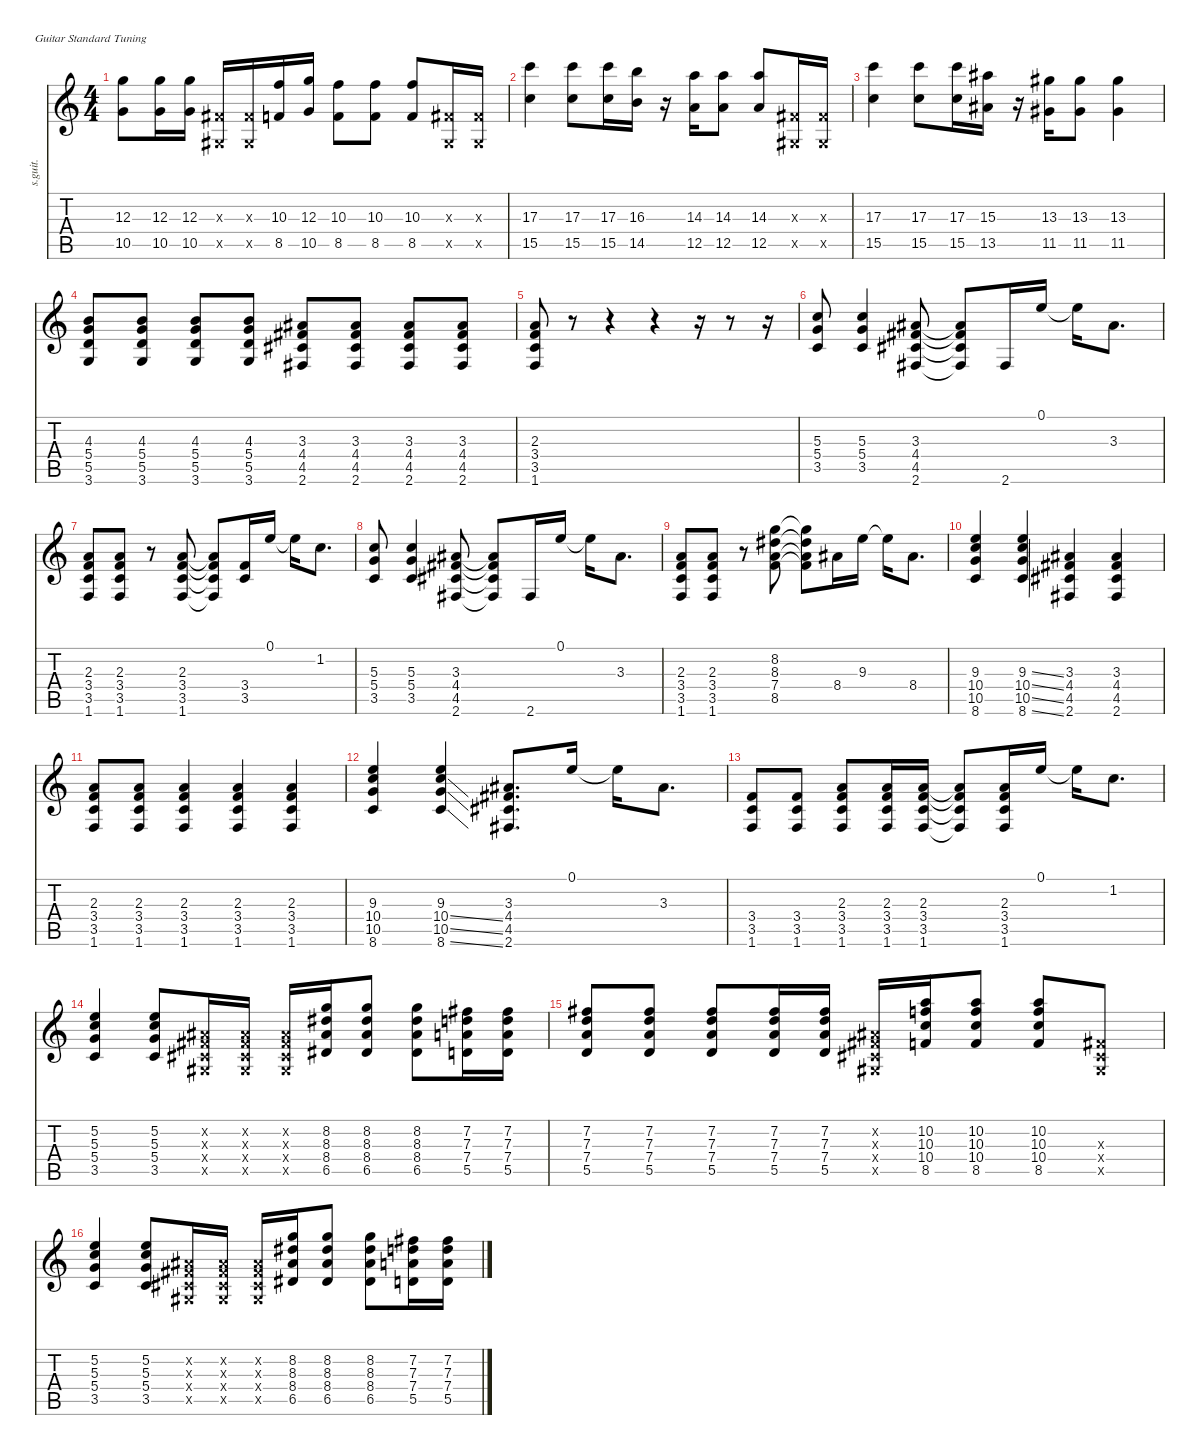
\defaultSystemsLayout 4
\hideDynamics
\bracketExtendMode nobrackets
\track ("Ed O'Brien" "s.guit.") {instrument overdrivenguitar}
\staff {score tabs}
\tuning (E4 B3 G3 D3 A2 E2)
\ts (4 4)
\tempo (88 hide)
\clef g2
\ks c
(12.3 10.5).8{lyrics (0 "") lyrics (1 "") lyrics (2 "") lyrics (3 "") lyrics (4 "") dy f} (12.3 10.5).16{lyrics (0 "") lyrics (1 "") lyrics (2 "") lyrics (3 "") lyrics (4 "")} (12.3 10.5).16{lyrics (0 "") lyrics (1 "") lyrics (2 "") lyrics (3 "") lyrics (4 "")} (-1.3{x acc #} -1.5{x acc #}).16{lyrics (0 "") lyrics (1 "") lyrics (2 "") lyrics (3 "") lyrics (4 "")} (-1.3{x acc #} -1.5{x acc #}).16{lyrics (0 "") lyrics (1 "") lyrics (2 "") lyrics (3 "") lyrics (4 "")} (10.3 8.5).16{lyrics (0 "") lyrics (1 "") lyrics (2 "") lyrics (3 "") lyrics (4 "")} (12.3 10.5).16{lyrics (0 "") lyrics (1 "") lyrics (2 "") lyrics (3 "") lyrics (4 "")} (10.3 8.5).8{lyrics (0 "") lyrics (1 "") lyrics (2 "") lyrics (3 "") lyrics (4 "")} (10.3 8.5).8{lyrics (0 "") lyrics (1 "") lyrics (2 "") lyrics (3 "") lyrics (4 "")} (10.3 8.5).8{lyrics (0 "") lyrics (1 "") lyrics (2 "") lyrics (3 "") lyrics (4 "")} (-1.3{x acc #} -1.5{x acc #}).16{lyrics (0 "") lyrics (1 "") lyrics (2 "") lyrics (3 "") lyrics (4 "")} (-1.3{x acc #} -1.5{x acc #}).16{lyrics (0 "") lyrics (1 "") lyrics (2 "") lyrics (3 "") lyrics (4 "")} |
(17.3 15.5).4{lyrics (0 "") lyrics (1 "") lyrics (2 "") lyrics (3 "") lyrics (4 "")} (17.3 15.5).8{lyrics (0 "") lyrics (1 "") lyrics (2 "") lyrics (3 "") lyrics (4 "")} (17.3 15.5).16{lyrics (0 "") lyrics (1 "") lyrics (2 "") lyrics (3 "") lyrics (4 "")} (16.3 14.5).16{lyrics (0 "") lyrics (1 "") lyrics (2 "") lyrics (3 "") lyrics (4 "")} r.16 (14.3 12.5).16{lyrics (0 "") lyrics (1 "") lyrics (2 "") lyrics (3 "") lyrics (4 "")} (14.3 12.5).8{lyrics (0 "") lyrics (1 "") lyrics (2 "") lyrics (3 "") lyrics (4 "")} (14.3 12.5).8{lyrics (0 "") lyrics (1 "") lyrics (2 "") lyrics (3 "") lyrics (4 "")} (-1.3{x acc #} -1.5{x acc #}).16{lyrics (0 "") lyrics (1 "") lyrics (2 "") lyrics (3 "") lyrics (4 "")} (-1.3{x acc #} -1.5{x acc #}).16{lyrics (0 "") lyrics (1 "") lyrics (2 "") lyrics (3 "") lyrics (4 "")} |
(17.3 15.5).4{lyrics (0 "") lyrics (1 "") lyrics (2 "") lyrics (3 "") lyrics (4 "")} (17.3 15.5).8{lyrics (0 "") lyrics (1 "") lyrics (2 "") lyrics (3 "") lyrics (4 "")} (17.3 15.5).16{lyrics (0 "") lyrics (1 "") lyrics (2 "") lyrics (3 "") lyrics (4 "")} (15.3{acc #} 13.5{acc #}).16{lyrics (0 "") lyrics (1 "") lyrics (2 "") lyrics (3 "") lyrics (4 "")} r.16 (13.3{acc #} 11.5{acc #}).16{lyrics (0 "") lyrics (1 "") lyrics (2 "") lyrics (3 "") lyrics (4 "")} (13.3{acc #} 11.5{acc #}).8{lyrics (0 "") lyrics (1 "") lyrics (2 "") lyrics (3 "") lyrics (4 "")} (13.3{acc #} 11.5{acc #}).4{lyrics (0 "") lyrics (1 "") lyrics (2 "") lyrics (3 "") lyrics (4 "")} |
(4.3 5.4 5.5 3.6).8{lyrics (0 "") lyrics (1 "") lyrics (2 "") lyrics (3 "") lyrics (4 "")} (4.3 5.4 5.5 3.6).8{lyrics (0 "") lyrics (1 "") lyrics (2 "") lyrics (3 "") lyrics (4 "")} (4.3 5.4 5.5 3.6).8{lyrics (0 "") lyrics (1 "") lyrics (2 "") lyrics (3 "") lyrics (4 "")} (4.3 5.4 5.5 3.6).8{lyrics (0 "") lyrics (1 "") lyrics (2 "") lyrics (3 "") lyrics (4 "")} (3.3{acc #} 4.4{acc #} 4.5{acc #} 2.6{acc #}).8{lyrics (0 "") lyrics (1 "") lyrics (2 "") lyrics (3 "") lyrics (4 "")} (3.3{acc #} 4.4{acc #} 4.5{acc #} 2.6{acc #}).8{lyrics (0 "") lyrics (1 "") lyrics (2 "") lyrics (3 "") lyrics (4 "")} (3.3{acc #} 4.4{acc #} 4.5{acc #} 2.6{acc #}).8{lyrics (0 "") lyrics (1 "") lyrics (2 "") lyrics (3 "") lyrics (4 "")} (3.3{acc #} 4.4{acc #} 4.5{acc #} 2.6{acc #}).8{lyrics (0 "") lyrics (1 "") lyrics (2 "") lyrics (3 "") lyrics (4 "")} |
(2.3 3.4 3.5 1.6).8{lyrics (0 "") lyrics (1 "") lyrics (2 "") lyrics (3 "") lyrics (4 "")} r.8 r.4 r.4 r.16 r.8 r.16 |
(5.3 5.4 3.5).8{lyrics (0 "") lyrics (1 "") lyrics (2 "") lyrics (3 "") lyrics (4 "")} (5.3 5.4 3.5).4{lyrics (0 "") lyrics (1 "") lyrics (2 "") lyrics (3 "") lyrics (4 "")} (3.3{acc #} 4.4{acc #} 4.5{acc #} 2.6{acc #}).8{lyrics (0 "") lyrics (1 "") lyrics (2 "") lyrics (3 "") lyrics (4 "")} (3.3{t} 4.4{t} 4.5{t} 2.6{t}).8{lyrics (0 "") lyrics (1 "") lyrics (2 "") lyrics (3 "") lyrics (4 "")} 2.6{acc #}.16{lyrics (0 "") lyrics (1 "") lyrics (2 "") lyrics (3 "") lyrics (4 "")} 0.1.16{lyrics (0 "") lyrics (1 "") lyrics (2 "") lyrics (3 "") lyrics (4 "")} 0.1{t}.16{lyrics (0 "") lyrics (1 "") lyrics (2 "") lyrics (3 "") lyrics (4 "")} 3.3{acc #}.8{d lyrics (0 "") lyrics (1 "") lyrics (2 "") lyrics (3 "") lyrics (4 "")} |
(2.3 3.4 3.5 1.6).8{lyrics (0 "") lyrics (1 "") lyrics (2 "") lyrics (3 "") lyrics (4 "")} (2.3 3.4 3.5 1.6).8{lyrics (0 "") lyrics (1 "") lyrics (2 "") lyrics (3 "") lyrics (4 "")} r.8 (2.3 3.4 3.5 1.6).8{lyrics (0 "") lyrics (1 "") lyrics (2 "") lyrics (3 "") lyrics (4 "")} (2.3{t} 3.4{t} 3.5{t} 1.6{t}).8{lyrics (0 "") lyrics (1 "") lyrics (2 "") lyrics (3 "") lyrics (4 "")} (3.4 3.5).16{lyrics (0 "") lyrics (1 "") lyrics (2 "") lyrics (3 "") lyrics (4 "")} 0.1.16{lyrics (0 "") lyrics (1 "") lyrics (2 "") lyrics (3 "") lyrics (4 "")} 0.1{t}.16{lyrics (0 "") lyrics (1 "") lyrics (2 "") lyrics (3 "") lyrics (4 "")} 1.2.8{d lyrics (0 "") lyrics (1 "") lyrics (2 "") lyrics (3 "") lyrics (4 "")} |
(5.3 5.4 3.5).8{lyrics (0 "") lyrics (1 "") lyrics (2 "") lyrics (3 "") lyrics (4 "")} (5.3 5.4 3.5).4{lyrics (0 "") lyrics (1 "") lyrics (2 "") lyrics (3 "") lyrics (4 "")} (3.3{acc #} 4.4{acc #} 4.5{acc #} 2.6{acc #}).8{lyrics (0 "") lyrics (1 "") lyrics (2 "") lyrics (3 "") lyrics (4 "")} (3.3{t} 4.4{t} 4.5{t} 2.6{t}).8{lyrics (0 "") lyrics (1 "") lyrics (2 "") lyrics (3 "") lyrics (4 "")} 2.6{acc #}.16{lyrics (0 "") lyrics (1 "") lyrics (2 "") lyrics (3 "") lyrics (4 "")} 0.1.16{lyrics (0 "") lyrics (1 "") lyrics (2 "") lyrics (3 "") lyrics (4 "")} 0.1{t}.16{lyrics (0 "") lyrics (1 "") lyrics (2 "") lyrics (3 "") lyrics (4 "")} 3.3{acc #}.8{d lyrics (0 "") lyrics (1 "") lyrics (2 "") lyrics (3 "") lyrics (4 "")} |
(2.3 3.4 3.5 1.6).8{lyrics (0 "") lyrics (1 "") lyrics (2 "") lyrics (3 "") lyrics (4 "")} (2.3 3.4 3.5 1.6).8{lyrics (0 "") lyrics (1 "") lyrics (2 "") lyrics (3 "") lyrics (4 "")} r.8 (8.2 8.3{acc #} 7.4 8.5).8{lyrics (0 "") lyrics (1 "") lyrics (2 "") lyrics (3 "") lyrics (4 "")} (8.2{t} 8.3{t} 7.4{t} 8.5{t}).8{lyrics (0 "") lyrics (1 "") lyrics (2 "") lyrics (3 "") lyrics (4 "")} 8.4{acc #}.16{lyrics (0 "") lyrics (1 "") lyrics (2 "") lyrics (3 "") lyrics (4 "")} 9.3.16{lyrics (0 "") lyrics (1 "") lyrics (2 "") lyrics (3 "") lyrics (4 "")} 9.3{t}.16{lyrics (0 "") lyrics (1 "") lyrics (2 "") lyrics (3 "") lyrics (4 "")} 8.4{acc #}.8{d lyrics (0 "") lyrics (1 "") lyrics (2 "") lyrics (3 "") lyrics (4 "")} |
(9.3 10.4 10.5 8.6).4{lyrics (0 "") lyrics (1 "") lyrics (2 "") lyrics (3 "") lyrics (4 "")} (9.3{ss} 10.4{ss} 10.5{ss} 8.6{ss}).4{lyrics (0 "") lyrics (1 "") lyrics (2 "") lyrics (3 "") lyrics (4 "")} (3.3{acc #} 4.4{acc #} 4.5{acc #} 2.6{acc #}).4{lyrics (0 "") lyrics (1 "") lyrics (2 "") lyrics (3 "") lyrics (4 "")} (3.3{acc #} 4.4{acc #} 4.5{acc #} 2.6{acc #}).4{lyrics (0 "") lyrics (1 "") lyrics (2 "") lyrics (3 "") lyrics (4 "")} |
(2.3 3.4 3.5 1.6).8{lyrics (0 "") lyrics (1 "") lyrics (2 "") lyrics (3 "") lyrics (4 "")} (2.3 3.4 3.5 1.6).8{lyrics (0 "") lyrics (1 "") lyrics (2 "") lyrics (3 "") lyrics (4 "")} (2.3 3.4 3.5 1.6).4{lyrics (0 "") lyrics (1 "") lyrics (2 "") lyrics (3 "") lyrics (4 "")} (2.3 3.4 3.5 1.6).4{lyrics (0 "") lyrics (1 "") lyrics (2 "") lyrics (3 "") lyrics (4 "")} (2.3 3.4 3.5 1.6).4{lyrics (0 "") lyrics (1 "") lyrics (2 "") lyrics (3 "") lyrics (4 "")} |
(9.3 10.4 10.5 8.6).4{lyrics (0 "") lyrics (1 "") lyrics (2 "") lyrics (3 "") lyrics (4 "")} (9.3 10.4{ss} 10.5{ss} 8.6{ss}).4{lyrics (0 "") lyrics (1 "") lyrics (2 "") lyrics (3 "") lyrics (4 "")} (3.3{acc #} 4.4{acc #} 4.5{acc #} 2.6{acc #}).8{d lyrics (0 "") lyrics (1 "") lyrics (2 "") lyrics (3 "") lyrics (4 "")} 0.1.16{lyrics (0 "") lyrics (1 "") lyrics (2 "") lyrics (3 "") lyrics (4 "")} 0.1{t}.16{lyrics (0 "") lyrics (1 "") lyrics (2 "") lyrics (3 "") lyrics (4 "")} 3.3{acc #}.8{d lyrics (0 "") lyrics (1 "") lyrics (2 "") lyrics (3 "") lyrics (4 "")} |
(3.4 3.5 1.6).8{lyrics (0 "") lyrics (1 "") lyrics (2 "") lyrics (3 "") lyrics (4 "")} (3.4 3.5 1.6).8{lyrics (0 "") lyrics (1 "") lyrics (2 "") lyrics (3 "") lyrics (4 "")} (2.3 3.4 3.5 1.6).8{lyrics (0 "") lyrics (1 "") lyrics (2 "") lyrics (3 "") lyrics (4 "")} (2.3 3.4 3.5 1.6).16{lyrics (0 "") lyrics (1 "") lyrics (2 "") lyrics (3 "") lyrics (4 "")} (2.3 3.4 3.5 1.6).16{lyrics (0 "") lyrics (1 "") lyrics (2 "") lyrics (3 "") lyrics (4 "")} (2.3{t} 3.4{t} 3.5{t} 1.6{t}).8{lyrics (0 "") lyrics (1 "") lyrics (2 "") lyrics (3 "") lyrics (4 "")} (2.3 3.4 3.5 1.6).16{lyrics (0 "") lyrics (1 "") lyrics (2 "") lyrics (3 "") lyrics (4 "")} 0.1.16{lyrics (0 "") lyrics (1 "") lyrics (2 "") lyrics (3 "") lyrics (4 "")} 0.1{t}.16{lyrics (0 "") lyrics (1 "") lyrics (2 "") lyrics (3 "") lyrics (4 "")} 1.2.8{d lyrics (0 "") lyrics (1 "") lyrics (2 "") lyrics (3 "") lyrics (4 "")} |
(5.2 5.3 5.4 3.5).4{lyrics (0 "") lyrics (1 "") lyrics (2 "") lyrics (3 "") lyrics (4 "")} (5.2 5.3 5.4 3.5).8{lyrics (0 "") lyrics (1 "") lyrics (2 "") lyrics (3 "") lyrics (4 "")} (-1.2{x acc #} -1.3{x acc #} -1.4{x acc #} -1.5{x acc #}).16{lyrics (0 "") lyrics (1 "") lyrics (2 "") lyrics (3 "") lyrics (4 "")} (-1.2{x acc #} -1.3{x acc #} -1.4{x acc #} -1.5{x acc #}).16{lyrics (0 "") lyrics (1 "") lyrics (2 "") lyrics (3 "") lyrics (4 "")} (-1.2{x acc #} -1.3{x acc #} -1.4{x acc #} -1.5{x acc #}).16{lyrics (0 "") lyrics (1 "") lyrics (2 "") lyrics (3 "") lyrics (4 "")} (8.2 8.3{acc #} 8.4{acc #} 6.5{acc #}).16{lyrics (0 "") lyrics (1 "") lyrics (2 "") lyrics (3 "") lyrics (4 "")} (8.2 8.3{acc #} 8.4{acc #} 6.5{acc #}).8{lyrics (0 "") lyrics (1 "") lyrics (2 "") lyrics (3 "") lyrics (4 "")} (8.2 8.3{acc #} 8.4{acc #} 6.5{acc #}).8{lyrics (0 "") lyrics (1 "") lyrics (2 "") lyrics (3 "") lyrics (4 "")} (7.2{acc #} 7.3 7.4 5.5).16{lyrics (0 "") lyrics (1 "") lyrics (2 "") lyrics (3 "") lyrics (4 "")} (7.2{acc #} 7.3 7.4 5.5).16{lyrics (0 "") lyrics (1 "") lyrics (2 "") lyrics (3 "") lyrics (4 "")} |
(7.2{acc #} 7.3 7.4 5.5).8{lyrics (0 "") lyrics (1 "") lyrics (2 "") lyrics (3 "") lyrics (4 "")} (7.2{acc #} 7.3 7.4 5.5).8{lyrics (0 "") lyrics (1 "") lyrics (2 "") lyrics (3 "") lyrics (4 "")} (7.2{acc #} 7.3 7.4 5.5).8{lyrics (0 "") lyrics (1 "") lyrics (2 "") lyrics (3 "") lyrics (4 "")} (7.2{acc #} 7.3 7.4 5.5).16{lyrics (0 "") lyrics (1 "") lyrics (2 "") lyrics (3 "") lyrics (4 "")} (7.2{acc #} 7.3 7.4 5.5).16{lyrics (0 "") lyrics (1 "") lyrics (2 "") lyrics (3 "") lyrics (4 "")} (-1.2{x acc #} -1.3{x acc #} -1.4{x acc #} -1.5{x acc #}).16{lyrics (0 "") lyrics (1 "") lyrics (2 "") lyrics (3 "") lyrics (4 "")} (10.2 10.3 10.4 8.5).16{lyrics (0 "") lyrics (1 "") lyrics (2 "") lyrics (3 "") lyrics (4 "")} (10.2 10.3 10.4 8.5).8{lyrics (0 "") lyrics (1 "") lyrics (2 "") lyrics (3 "") lyrics (4 "")} (10.2 10.3 10.4 8.5).8{lyrics (0 "") lyrics (1 "") lyrics (2 "") lyrics (3 "") lyrics (4 "")} (-1.3{x acc #} -1.4{x acc #} -1.5{x acc #}).8{lyrics (0 "") lyrics (1 "") lyrics (2 "") lyrics (3 "") lyrics (4 "")} |
(5.2 5.3 5.4 3.5).4{lyrics (0 "") lyrics (1 "") lyrics (2 "") lyrics (3 "") lyrics (4 "")} (5.2 5.3 5.4 3.5).8{lyrics (0 "") lyrics (1 "") lyrics (2 "") lyrics (3 "") lyrics (4 "")} (-1.2{x acc #} -1.3{x acc #} -1.4{x acc #} -1.5{x acc #}).16{lyrics (0 "") lyrics (1 "") lyrics (2 "") lyrics (3 "") lyrics (4 "")} (-1.2{x acc #} -1.3{x acc #} -1.4{x acc #} -1.5{x acc #}).16{lyrics (0 "") lyrics (1 "") lyrics (2 "") lyrics (3 "") lyrics (4 "")} (-1.2{x acc #} -1.3{x acc #} -1.4{x acc #} -1.5{x acc #}).16{lyrics (0 "") lyrics (1 "") lyrics (2 "") lyrics (3 "") lyrics (4 "")} (8.2 8.3{acc #} 8.4{acc #} 6.5{acc #}).16{lyrics (0 "") lyrics (1 "") lyrics (2 "") lyrics (3 "") lyrics (4 "")} (8.2 8.3{acc #} 8.4{acc #} 6.5{acc #}).8{lyrics (0 "") lyrics (1 "") lyrics (2 "") lyrics (3 "") lyrics (4 "")} (8.2 8.3{acc #} 8.4{acc #} 6.5{acc #}).8{lyrics (0 "") lyrics (1 "") lyrics (2 "") lyrics (3 "") lyrics (4 "")} (7.2{acc #} 7.3 7.4 5.5).16{lyrics (0 "") lyrics (1 "") lyrics (2 "") lyrics (3 "") lyrics (4 "")} (7.2{acc #} 7.3 7.4 5.5).16{lyrics (0 "") lyrics (1 "") lyrics (2 "") lyrics (3 "") lyrics (4 "")}
